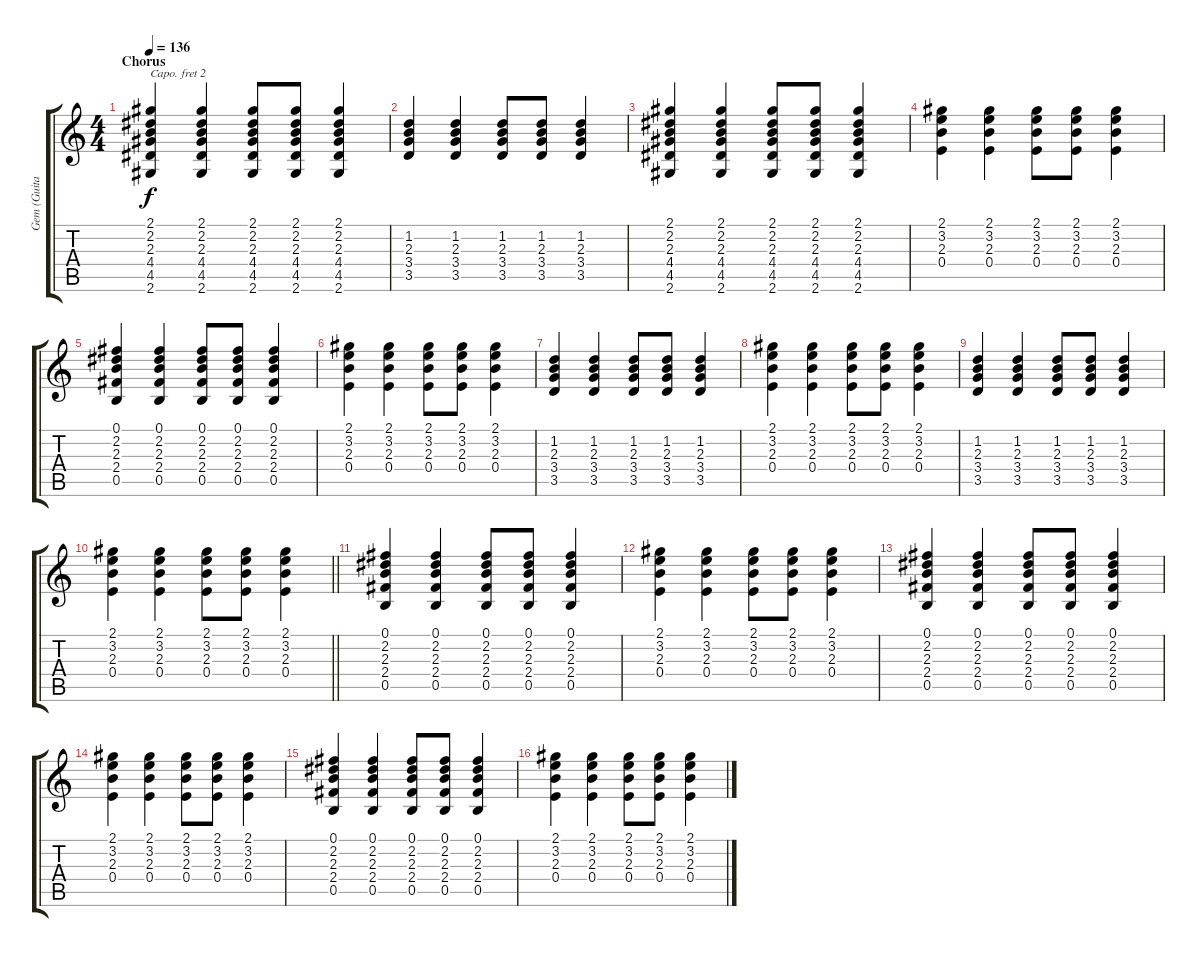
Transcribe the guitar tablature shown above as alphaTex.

\track ("Gem (Guitar 2)" "Gem (Guita") {instrument overdrivenguitar}
\staff {score tabs}
\capo 2
\tuning (E4 B3 G3 D3 A2 E2) {hide}
\ts (4 4)
\section ("" "Chorus")
\tempo 136
\clef g2
\ks c
(2.1 2.2 2.3 4.4 4.5 2.6).4{dy f} (2.1 2.2 2.3 4.4 4.5 2.6).4 (2.1 2.2 2.3 4.4 4.5 2.6).8 (2.1 2.2 2.3 4.4 4.5 2.6).8 (2.1 2.2 2.3 4.4 4.5 2.6).4 |
(1.2 2.3 3.4 3.5).4 (1.2 2.3 3.4 3.5).4 (1.2 2.3 3.4 3.5).8 (1.2 2.3 3.4 3.5).8 (1.2 2.3 3.4 3.5).4 |
(2.1 2.2 2.3 4.4 4.5 2.6).4 (2.1 2.2 2.3 4.4 4.5 2.6).4 (2.1 2.2 2.3 4.4 4.5 2.6).8 (2.1 2.2 2.3 4.4 4.5 2.6).8 (2.1 2.2 2.3 4.4 4.5 2.6).4 |
(2.1 3.2 2.3 0.4).4 (2.1 3.2 2.3 0.4).4 (2.1 3.2 2.3 0.4).8 (2.1 3.2 2.3 0.4).8 (2.1 3.2 2.3 0.4).4 |
(0.1 2.2 2.3 2.4 0.5).4 (0.1 2.2 2.3 2.4 0.5).4 (0.1 2.2 2.3 2.4 0.5).8 (0.1 2.2 2.3 2.4 0.5).8 (0.1 2.2 2.3 2.4 0.5).4 |
(2.1 3.2 2.3 0.4).4 (2.1 3.2 2.3 0.4).4 (2.1 3.2 2.3 0.4).8 (2.1 3.2 2.3 0.4).8 (2.1 3.2 2.3 0.4).4 |
(1.2 2.3 3.4 3.5).4 (1.2 2.3 3.4 3.5).4 (1.2 2.3 3.4 3.5).8 (1.2 2.3 3.4 3.5).8 (1.2 2.3 3.4 3.5).4 |
(2.1 3.2 2.3 0.4).4 (2.1 3.2 2.3 0.4).4 (2.1 3.2 2.3 0.4).8 (2.1 3.2 2.3 0.4).8 (2.1 3.2 2.3 0.4).4 |
(1.2 2.3 3.4 3.5).4 (1.2 2.3 3.4 3.5).4 (1.2 2.3 3.4 3.5).8 (1.2 2.3 3.4 3.5).8 (1.2 2.3 3.4 3.5).4 |
\barLineRight lightlight
(2.1 3.2 2.3 0.4).4 (2.1 3.2 2.3 0.4).4 (2.1 3.2 2.3 0.4).8 (2.1 3.2 2.3 0.4).8 (2.1 3.2 2.3 0.4).4 |
(0.1 2.2 2.3 2.4 0.5).4 (0.1 2.2 2.3 2.4 0.5).4 (0.1 2.2 2.3 2.4 0.5).8 (0.1 2.2 2.3 2.4 0.5).8 (0.1 2.2 2.3 2.4 0.5).4 |
(2.1 3.2 2.3 0.4).4 (2.1 3.2 2.3 0.4).4 (2.1 3.2 2.3 0.4).8 (2.1 3.2 2.3 0.4).8 (2.1 3.2 2.3 0.4).4 |
(0.1 2.2 2.3 2.4 0.5).4 (0.1 2.2 2.3 2.4 0.5).4 (0.1 2.2 2.3 2.4 0.5).8 (0.1 2.2 2.3 2.4 0.5).8 (0.1 2.2 2.3 2.4 0.5).4 |
(2.1 3.2 2.3 0.4).4 (2.1 3.2 2.3 0.4).4 (2.1 3.2 2.3 0.4).8 (2.1 3.2 2.3 0.4).8 (2.1 3.2 2.3 0.4).4 |
(0.1 2.2 2.3 2.4 0.5).4 (0.1 2.2 2.3 2.4 0.5).4 (0.1 2.2 2.3 2.4 0.5).8 (0.1 2.2 2.3 2.4 0.5).8 (0.1 2.2 2.3 2.4 0.5).4 |
(2.1 3.2 2.3 0.4).4 (2.1 3.2 2.3 0.4).4 (2.1 3.2 2.3 0.4).8 (2.1 3.2 2.3 0.4).8 (2.1 3.2 2.3 0.4).4
